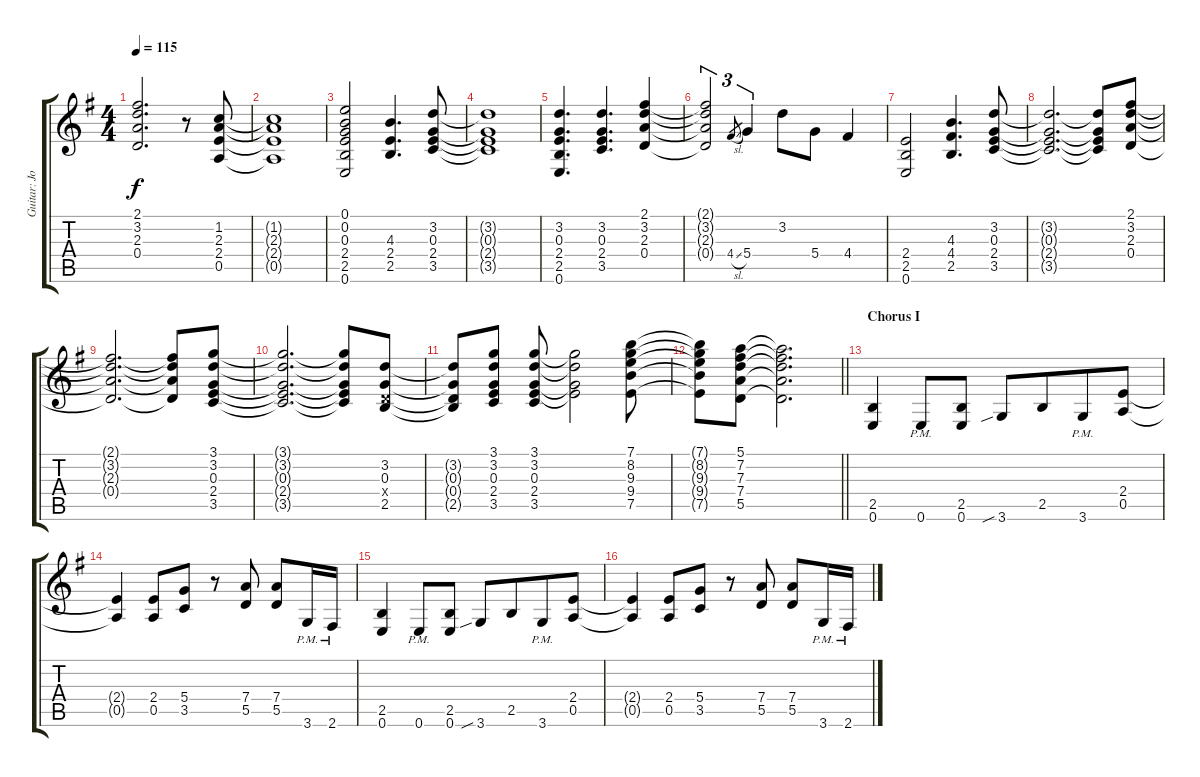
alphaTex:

\track ("Guitar: John" "Guitar: Jo") {instrument electricguitarclean}
\staff {score tabs}
\tuning (E4 B3 G3 D3 A2 E2) {hide}
\ts (4 4)
\tempo 115
\clef g2
\ks g
(2.1{t} 3.2{t} 2.3{t} 0.4{t}).2{d dy f} r.8 (1.2 2.3 2.4 0.5).8 |
(1.2{t} 2.3{t} 2.4{t} 0.5{t}).1 |
(0.1 0.2 0.3 2.4 2.5 0.6).2 (4.3 2.4 2.5).4{d} (3.2 0.3 2.4 3.5).8 |
(3.2{t} 0.3{t} 2.4{t} 3.5{t}).1 |
(3.2 0.3 2.4 2.5 0.6).4{d} (3.2 0.3 2.4 3.5).4{d} (2.1 3.2 2.3 0.4).4 |
(2.1{t} 3.2{t} 2.3{t} 0.4{t}).2{tu (3 2)} 4.4{sl}.8{gr} 5.4.4{tu (3 2)} 3.2.8 5.4.8 4.4.4 |
(2.4 2.5 0.6).2 (4.3 4.4 2.5).4{d} (3.2 0.3 2.4 3.5).8 |
(3.2{t} 0.3{t} 2.4{t} 3.5{t}).2{d} (3.2{t} 0.3{t} 2.4{t} 3.5{t}).8 (2.1 3.2 2.3 0.4).8 |
(2.1{t} 3.2{t} 2.3{t} 0.4{t}).2{d} (2.1{t} 3.2{t} 2.3{t} 0.4{t}).8 (3.1 3.2 0.3 2.4 3.5).8 |
(3.1{t} 3.2{t} 0.3{t} 2.4{t} 3.5{t}).2{d} (3.1{t} 3.2{t} 0.3{t} 2.4{t} 3.5{t}).8 (3.2 0.3 0.4{x} 2.5).8 |
(3.2{t} 0.3{t} 0.4{t} 2.5{t}).8 (3.1 3.2 0.3 2.4 3.5).8 (3.1 3.2 0.3 2.4 3.5).8 (3.1{t} 3.2{t} 0.3{t} 2.4{t}).2 (7.1 8.2 9.3 9.4 7.5).8 |
\barLineRight lightlight
(7.1{t} 8.2{t} 9.3{t} 9.4{t} 7.5{t}).8 (5.1 7.2 7.3 7.4 5.5).8 (5.1{t} 7.2{t} 7.3{t} 7.4{t} 5.5{t}).2{d} |
\section ("" "Chorus I")
(2.5 0.6).4{instrument distortionguitar} 0.6{pm}.8 (2.5 0.6).8 3.6{sib}.8 2.5.8{beam merge} 3.6{pm}.8 (2.4 0.5).8 |
(2.4{t} 0.5{t}).4 (2.4 0.5).8 (5.4 3.5).8 r.8 (7.4 5.5).8 (7.4 5.5).8 3.6{pm}.16 2.6{pm}.16 |
(2.5 0.6).4 0.6{pm}.8 (2.5 0.6).8 3.6{sib}.8 2.5.8{beam merge} 3.6{pm}.8 (2.4 0.5).8 |
(2.4{t} 0.5{t}).4 (2.4 0.5).8 (5.4 3.5).8 r.8 (7.4 5.5).8 (7.4 5.5).8 3.6{pm}.16 2.6{pm}.16
